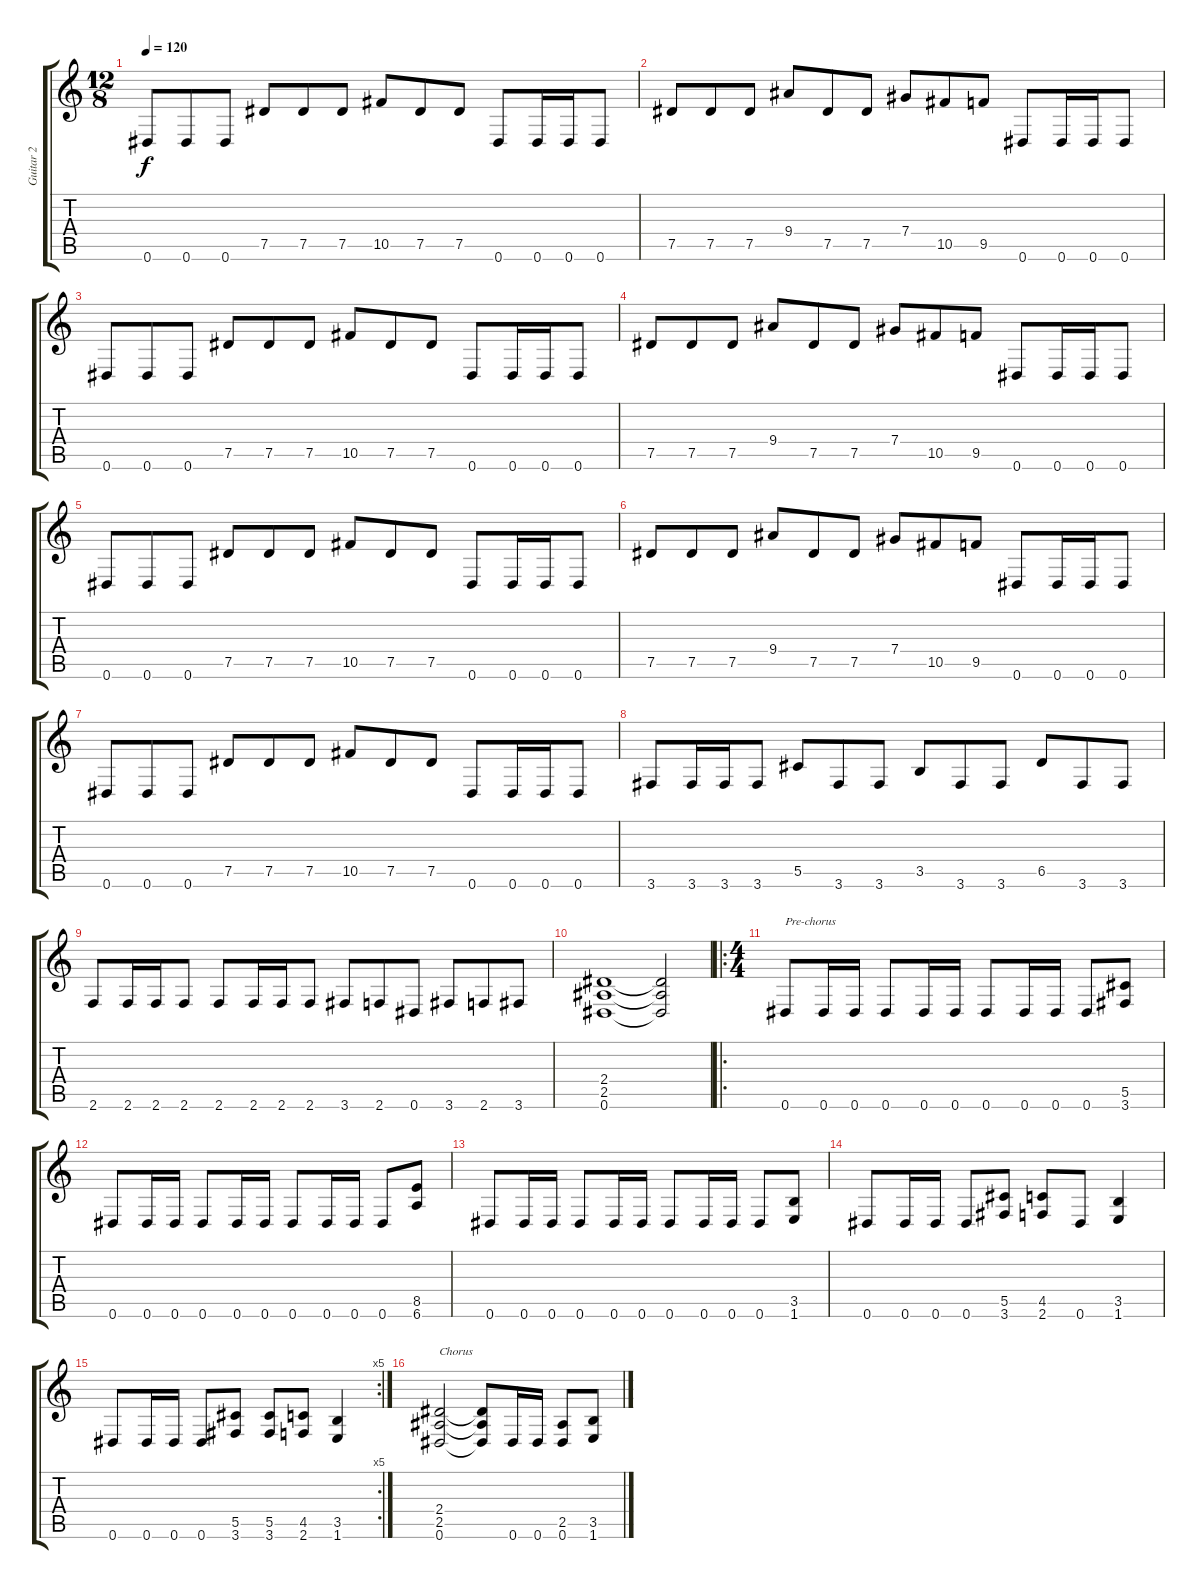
\track ("Guitar 2" "Guitar 2") {instrument distortionguitar}
\staff {score tabs}
\tuning (Eb4 Bb3 Gb3 Db3 Ab2 Eb2) {hide}
\ts (12 8)
\tempo 120
\clef g2
\ks c
0.6.8{dy f} 0.6.8 0.6.8 7.5.8 7.5.8 7.5.8 10.5.8 7.5.8 7.5.8 0.6.8 0.6.16 0.6.16 0.6.8 |
7.5.8 7.5.8 7.5.8 9.4.8 7.5.8 7.5.8 7.4.8 10.5.8 9.5.8 0.6.8 0.6.16 0.6.16 0.6.8 |
0.6.8 0.6.8 0.6.8 7.5.8 7.5.8 7.5.8 10.5.8 7.5.8 7.5.8 0.6.8 0.6.16 0.6.16 0.6.8 |
7.5.8 7.5.8 7.5.8 9.4.8 7.5.8 7.5.8 7.4.8 10.5.8 9.5.8 0.6.8 0.6.16 0.6.16 0.6.8 |
0.6.8 0.6.8 0.6.8 7.5.8 7.5.8 7.5.8 10.5.8 7.5.8 7.5.8 0.6.8 0.6.16 0.6.16 0.6.8 |
7.5.8 7.5.8 7.5.8 9.4.8 7.5.8 7.5.8 7.4.8 10.5.8 9.5.8 0.6.8 0.6.16 0.6.16 0.6.8 |
0.6.8 0.6.8 0.6.8 7.5.8 7.5.8 7.5.8 10.5.8 7.5.8 7.5.8 0.6.8 0.6.16 0.6.16 0.6.8 |
3.6.8 3.6.16 3.6.16 3.6.8 5.5.8 3.6.8 3.6.8 3.5.8 3.6.8 3.6.8 6.5.8 3.6.8 3.6.8 |
2.6.8 2.6.16 2.6.16 2.6.8 2.6.8 2.6.16 2.6.16 2.6.8 3.6.8 2.6.8 0.6.8 3.6.8 2.6.8 3.6.8 |
(2.4 2.5 0.6).1 (2.4{t} 2.5{t} 0.6{t}).2 |
\ro
\ts (4 4)
0.6.8{txt "Pre-chorus"} 0.6.16 0.6.16 0.6.8 0.6.16 0.6.16 0.6.8 0.6.16 0.6.16 0.6.8 (5.5 3.6).8 |
0.6.8 0.6.16 0.6.16 0.6.8 0.6.16 0.6.16 0.6.8 0.6.16 0.6.16 0.6.8 (8.5 6.6).8 |
0.6.8 0.6.16 0.6.16 0.6.8 0.6.16 0.6.16 0.6.8 0.6.16 0.6.16 0.6.8 (3.5 1.6).8 |
0.6.8 0.6.16 0.6.16 0.6.8 (5.5 3.6).8 (4.5 2.6).8 0.6.8 (3.5 1.6).4 |
\rc 5
0.6.8 0.6.16 0.6.16 0.6.8 (5.5 3.6).8 (5.5 3.6).8 (4.5 2.6).8 (3.5 1.6).4 |
(2.4 2.5 0.6).2{txt "Chorus"} (2.4{t} 2.5{t} 0.6{t}).8 0.6.16 0.6.16 (2.5 0.6).8 (3.5 1.6).8
